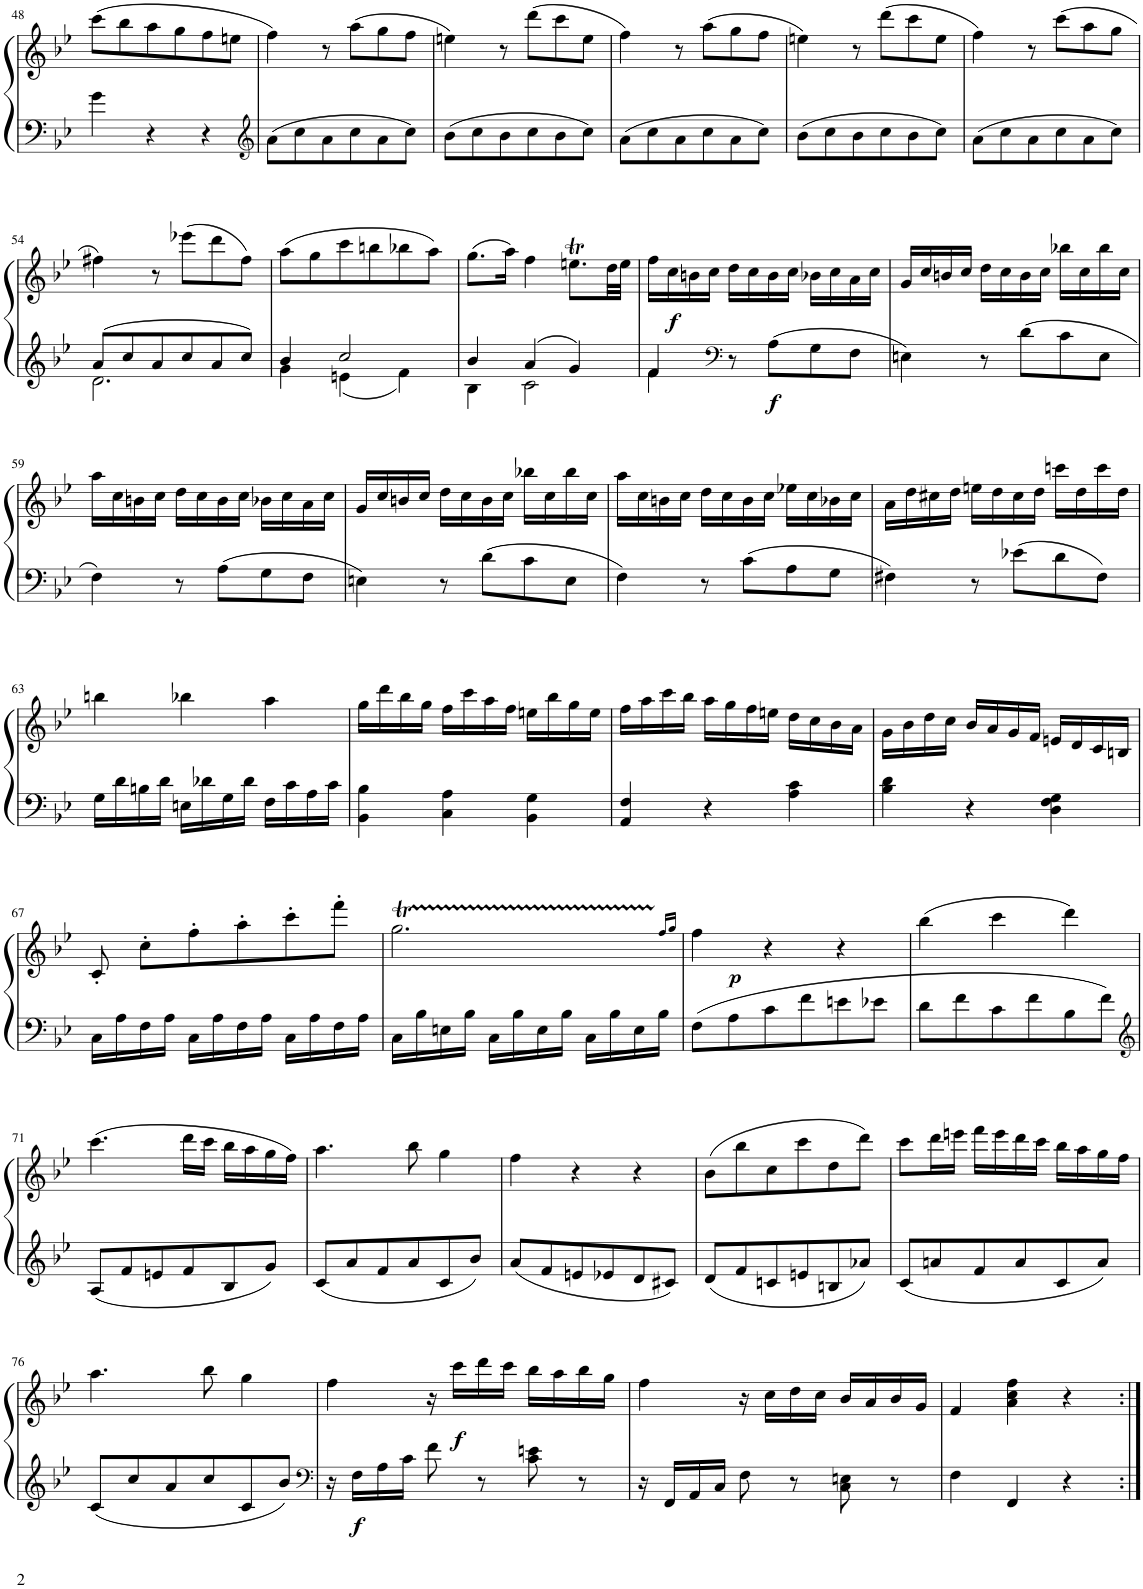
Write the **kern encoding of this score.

**kern	**kern	**dynam
*part1	*part1	*part1
*staff2	*staff1	*staff1/2
*I"Grand Piano	*	*
*I'Pno.	*	*
!!LO:PB:g=z
*clefF4	*clefG2	*
*k[b-e-]	*k[b-e-]	*
*M3/4	*M3/4	*
=48	=48	=48
4g\	(8ccc\L	.
.	8bb-\	.
4r	8aa\	.
.	8gg\	.
4r	8ff\	.
.	8een\J	.
=49	=49	=49
*clefG2	*	*
8a\L	4ff\)	.
8cc\	.	.
8a\	8r	.
8cc\	(8aa\L	.
8a\	8gg\	.
8cc\J	8ff\J	.
=50	=50	=50
8b-\L	4een\)	.
8cc\	.	.
8b-\	8r	.
8cc\	(8ddd\L	.
8b-\	8ccc\	.
8cc\J	8ee\J	.
=51	=51	=51
8a\L	4ff\)	.
8cc\	.	.
8a\	8r	.
8cc\	(8aa\L	.
8a\	8gg\	.
8cc\J	8ff\J	.
=52	=52	=52
8b-\L	4een\)	.
8cc\	.	.
8b-\	8r	.
8cc\	(8ddd\L	.
8b-\	8ccc\	.
8cc\J	8ee\J	.
=53	=53	=53
8a\L	4ff\)	.
8cc\	.	.
8a\	8r	.
8cc\	(8ccc\L	.
8a\	8aa\	.
8cc\J	8gg\J	.
!!LO:LB:g=z
=54	=54	=54
*^	*	*
8a/L	2.d\	4ff#X\)	.
8cc/	.	.	.
8a/	.	8r	.
8cc/	.	(8eee-X\L	.
8a/	.	8ddd\	.
8cc/J	.	8ff#\J)	.
=55	=55	=55	=55
4b-/	4g\	(8aa\L	.
.	.	8gg\	.
2cc/	4en\	8ccc\	.
.	.	8bbn\	.
.	4f\	8bb-X\	.
.	.	8aa\J)	.
=56	=56	=56	=56
4b-/	4B-\	(8.gg\L	.
.	.	16aa\Jk)	.
4a/	2c\	4ff\	.
4g/	.	8.eent\L	.
.	.	32dd\LL	.
.	.	32ee\JJJ	.
=57	=57	=57	=57
4f/	4f\	16ff\LL	.
!	!	!	!LO:DY:b
.	.	16cc\	f
.	.	16bn\	.
.	.	16cc\JJ	.
*clefF4	*	*	*
8r	2ryy	16dd\LL	.
.	.	16cc\	.
!	!	!	!LO:DY:b=2
8A\L	.	16b\	f
.	.	16cc\JJ	.
8G\	.	16b-X\LL	.
.	.	16cc\	.
8F\J	.	16a\	.
.	.	16cc\JJ	.
*v	*v	*	*
=58	=58	=58
4En\	16g/LL	.
.	16cc/	.
.	16bn/	.
.	16cc/JJ	.
8r	16dd\LL	.
.	16cc\	.
8d\L	16b\	.
.	16cc\JJ	.
8c\	16bb-X\LL	.
.	16cc\	.
8E\J	16bb-\	.
.	16cc\JJ	.
!!LO:LB:g=z
=59	=59	=59
4F\	16aa\LL	.
.	16cc\	.
.	16bn\	.
.	16cc\JJ	.
8r	16dd\LL	.
.	16cc\	.
8A\L	16b\	.
.	16cc\JJ	.
8G\	16b-X\LL	.
.	16cc\	.
8F\J	16a\	.
.	16cc\JJ	.
=60	=60	=60
4En\	16g/LL	.
.	16cc/	.
.	16bn/	.
.	16cc/JJ	.
8r	16dd\LL	.
.	16cc\	.
8d\L	16b\	.
.	16cc\JJ	.
8c\	16bb-X\LL	.
.	16cc\	.
8E\J	16bb-\	.
.	16cc\JJ	.
=61	=61	=61
4F\	16aa\LL	.
.	16cc\	.
.	16bn\	.
.	16cc\JJ	.
8r	16dd\LL	.
.	16cc\	.
8c\L	16b\	.
.	16cc\JJ	.
8A\	16ee-X\LL	.
.	16cc\	.
8G\J	16b-X\	.
.	16cc\JJ	.
=62	=62	=62
4F#X\	16a\LL	.
.	16dd\	.
.	16cc#X\	.
.	16dd\JJ	.
8r	16een\LL	.
.	16dd\	.
8e-X\L	16cc#\	.
.	16dd\JJ	.
8d\	16cccn\LL	.
.	16dd\	.
8F#\J	16ccc\	.
.	16dd\JJ	.
!!LO:LB:g=z
=63	=63	=63
16G\LL	4bbn\	.
16d\	.	.
16Bn\	.	.
16d\JJ	.	.
16En\LL	4bb-X\	.
16d-X\	.	.
16G\	.	.
16d-\JJ	.	.
16F\LL	4aa\	.
16c\	.	.
16A\	.	.
16c\JJ	.	.
=64	=64	=64
4BB-\ 4B-\	16gg\LL	.
.	16ddd\	.
.	16bb-\	.
.	16gg\JJ	.
4C\ 4A\	16ff\LL	.
.	16ccc\	.
.	16aa\	.
.	16ff\JJ	.
4BB-\ 4G\	16een\LL	.
.	16bb-\	.
.	16gg\	.
.	16ee\JJ	.
=65	=65	=65
4AA/ 4F/	16ff\LL	.
.	16aa\	.
.	16ccc\	.
.	16bb-\JJ	.
4r	16aa\LL	.
.	16gg\	.
.	16ff\	.
.	16een\JJ	.
4A\ 4c\	16dd\LL	.
.	16cc\	.
.	16b-\	.
.	16a\JJ	.
=66	=66	=66
4B-\ 4d\	16g\LL	.
.	16b-\	.
.	16dd\	.
.	16cc\JJ	.
4r	16b-/LL	.
.	16a/	.
.	16g/	.
.	16f/JJ	.
4D\ 4F\ 4G\	16en/LL	.
.	16d/	.
.	16c/	.
.	16Bn/JJ	.
!!LO:LB:g=z
=67	=67	=67
16C\LL	8c'/	.
16A\	.	.
16F\	8cc'\L	.
16A\JJ	.	.
16C\LL	8ff'\	.
16A\	.	.
16F\	8aa'\	.
16A\JJ	.	.
16C\LL	8ccc'\	.
16A\	.	.
16F\	8fff'\J	.
16A\JJ	.	.
=68	=68	=68
16C\LL	2.ggT\	.
16B-\	.	.
16En\	.	.
16B-\JJ	.	.
16C\LL	.	.
16B-\	.	.
16E\	.	.
16B-\JJ	.	.
16C\LL	.	.
16B-\	.	.
16E\	.	.
16B-\JJ	.	.
.	16qff/LL	.
.	16qgg/JJ	.
=69	=69	=69
8F\L	4ff\	.
!	!	!LO:DY:a=2
8A\	.	p
8c\	4r	.
8f\	.	.
8en\	4r	.
8e-X\J	.	.
=70	=70	=70
8d\L	(4bb-\	.
8f\	.	.
8c\	4ccc\	.
8f\	.	.
8B-\	4ddd\)	.
8f\J	.	.
!!LO:LB:g=z
=71	=71	=71
*clefG2	*	*
8A/L	(4.ccc\	.
8f/	.	.
8en/	.	.
8f/	16ddd\LL	.
.	16ccc\JJ	.
8B-/	16bb-\LL	.
.	16aa\	.
8g/J	16gg\	.
.	16ff\JJ)	.
=72	=72	=72
8c/L	4.aa\	.
8a/	.	.
8f/	.	.
8a/	8bb-\	.
8c/	4gg\	.
8b-/J	.	.
=73	=73	=73
8a/L	4ff\	.
8f/	.	.
8en/	4r	.
8e-X/	.	.
8d/	4r	.
8c#X/J	.	.
=74	=74	=74
8d/L	(8b-\L	.
8f/	8bb-\	.
8cn/	8cc\	.
8en/	8ccc\	.
8Bn/	8dd\	.
8a-X/J	8ddd\J)	.
=75	=75	=75
8c/L	8ccc\L	.
8an/	16ddd\L	.
.	16eeen\JJ	.
8f/	16fff\LL	.
.	16eee\	.
8a/	16ddd\	.
.	16ccc\JJ	.
8c/	16bb-\LL	.
.	16aa\	.
8a/J	16gg\	.
.	16ff\JJ	.
!!LO:LB:g=z
=76	=76	=76
8c/L	4.aa\	.
8cc/	.	.
8a/	.	.
8cc/	8bb-\	.
8c/	4gg\	.
8b-/J	.	.
=77	=77	=77
*clefF4	*	*
16r	4ff\	.
!	!	!LO:DY:b=2
16F\LL	.	f
16A\	.	.
16c\JJ	.	.
8f\	16r	.
!	!	!LO:DY:b
.	16ccc\LL	f
8r	16ddd\	.
.	16ccc\JJ	.
8c\ 8en\	16bb-\LL	.
.	16aa\	.
8r	16bb-\	.
.	16gg\JJ	.
=78	=78	=78
16r	4ff\	.
16FF/LL	.	.
16AA/	.	.
16C/JJ	.	.
8F\	16r	.
.	16cc\LL	.
8r	16dd\	.
.	16cc\JJ	.
8C\ 8En\	16b-/LL	.
.	16a/	.
8r	16b-/	.
.	16g/JJ	.
=79	=79	=79
4F\	4f/	.
4FF/	4a\ 4cc\ 4ff\	.
4r	4r	.
=:|!	=:|!	=:|!
*-	*-	*-
